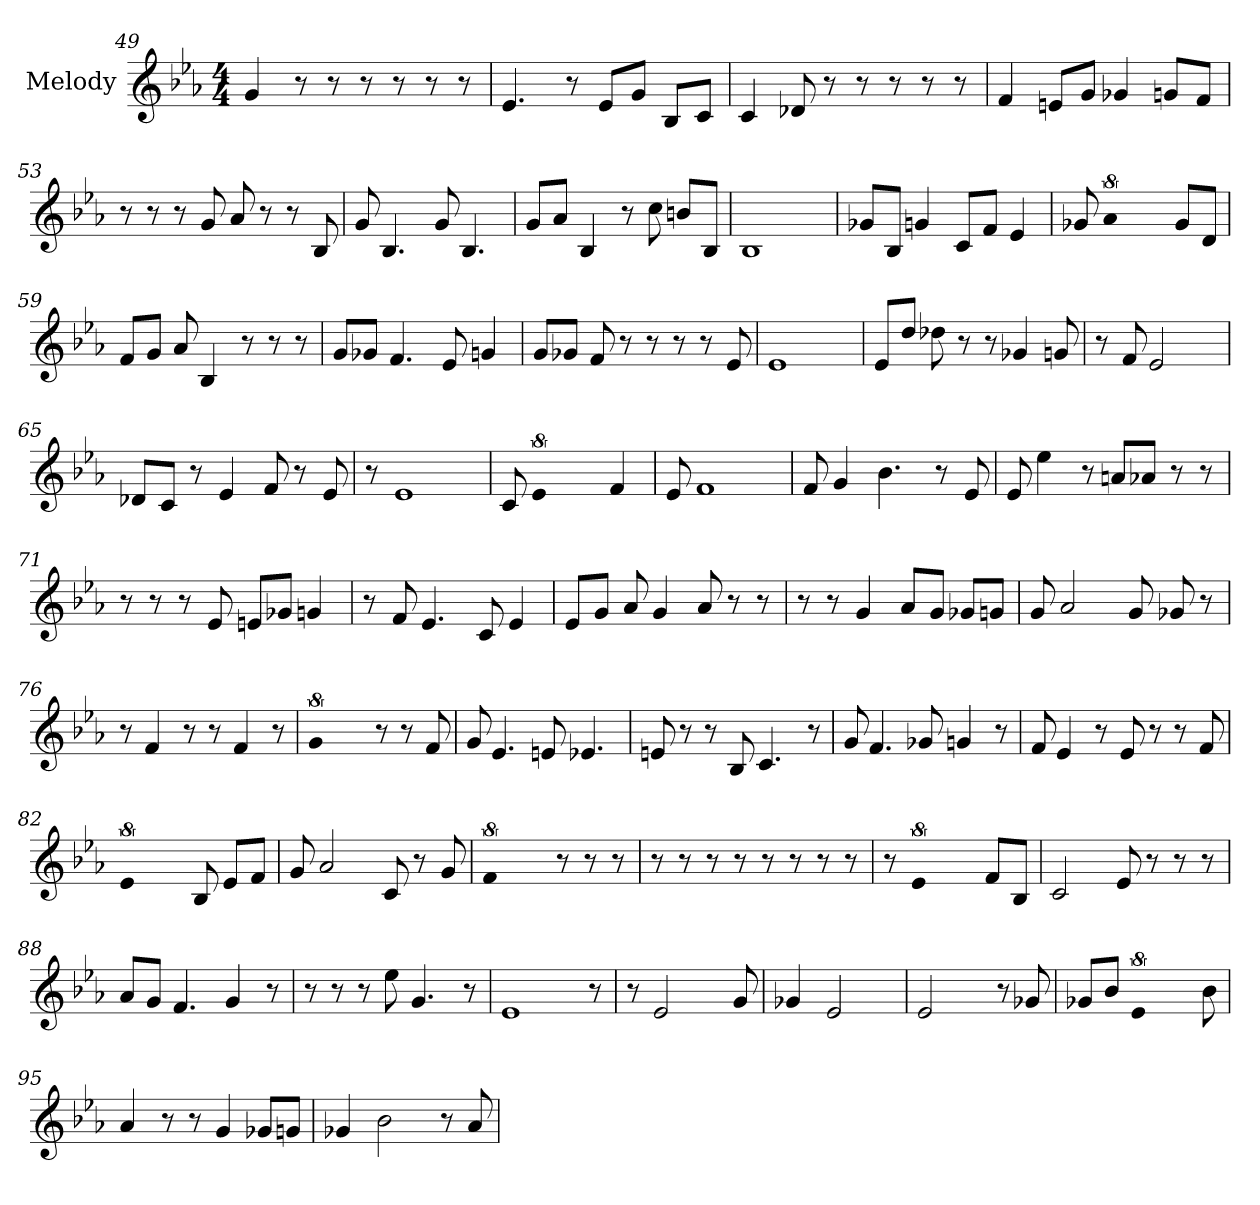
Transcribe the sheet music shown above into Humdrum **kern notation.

**kern
*part1
*staff1
*I"Melody
*clefG2
*k[b-e-a-]
*E-:
*M4/4
=49
4g
8r
8r
8r
8r
8r
8r
=50
4.e-
8r
8e-/L
8g/J
8B-/L
8c/J
=51
4c
8d-
8r
8r
8r
8r
8r
=52
4f
8e/L
8g/J
4g-
8g/L
8f/J
=53
8r
8r
8r
8g
8a-
8r
8r
8B-
=54
8g
4.B-
8g
4.B-
=55
8g/L
8a-/J
4B-
8r
8cc
8b/L
8B-/J
=56
1B-
=57
8g-/L
8B-/J
4g
8c/L
8f/J
4e-
=58
8g-
!LO:N:vis=2
8%5a-
8g-/L
8d/J
=59
8f/L
8g/J
8a-
4B-
8r
8r
8r
=60
8g/L
8g-/J
4.f
8e-
4g
=61
8g/L
8g-/J
8f
8r
8r
8r
8r
8e-
=62
1e-
=63
8e-/L
8dd/J
8dd-
8r
8r
4g-
8g
=64
8r
8f
!LO:N:vis=2
2.e-
=65
8d-/L
8c/J
8r
4e-
8f
8r
8e-
=66
8r
!LO:N:vis=1
2..e-
=67
8c
!LO:N:vis=2
8%5e-
4f
=68
8e-
!LO:N:vis=1
2..f
=69
8f
4g
4.b-
8r
8e-
=70
8e-
4ee-
8r
8a/L
8a-/J
8r
8r
=71
8r
8r
8r
8e-
8e/L
8g-/J
4g
=72
8r
8f
4.e-
8c
4e-
=73
8e-/L
8g/J
8a-
4g
8a-
8r
8r
=74
8r
8r
4g
8a-/L
8g/J
8g-/L
8g/J
=75
8g
2a-
8g
8g-
8r
=76
8r
4f
8r
8r
4f
8r
=77
!LO:N:vis=2
8%5g
8r
8r
8f
=78
8g
4.e-
8e
4.e-
=79
8e
8r
8r
8B-
4.c
8r
=80
8g
4.f
8g-
4g
8r
=81
8f
4e-
8r
8e-
8r
8r
8f
=82
!LO:N:vis=2
8%5e-
8B-
8e-/L
8f/J
=83
8g
2a-
8c
8r
8g
=84
!LO:N:vis=2
8%5f
8r
8r
8r
=85
8r
8r
8r
8r
8r
8r
8r
8r
=86
8r
!LO:N:vis=2
8%5e-
8f/L
8B-/J
=87
2c
8e-
8r
8r
8r
=88
8a-/L
8g/J
4.f
4g
8r
=89
8r
8r
8r
8ee-
4.g
8r
=90
!LO:N:vis=1
2..e-
8r
=91
8r
!LO:N:vis=2
2.e-
8g
=92
4g-
!LO:N:vis=2
2.e-
=93
!LO:N:vis=2
2.e-
8r
8g-
=94
8g-/L
8b-/J
!LO:N:vis=2
8%5e-
8b-
=95
4a-
8r
8r
4g
8g-/L
8g/J
=96
4g-
2b-
8r
8a-
=
*-
